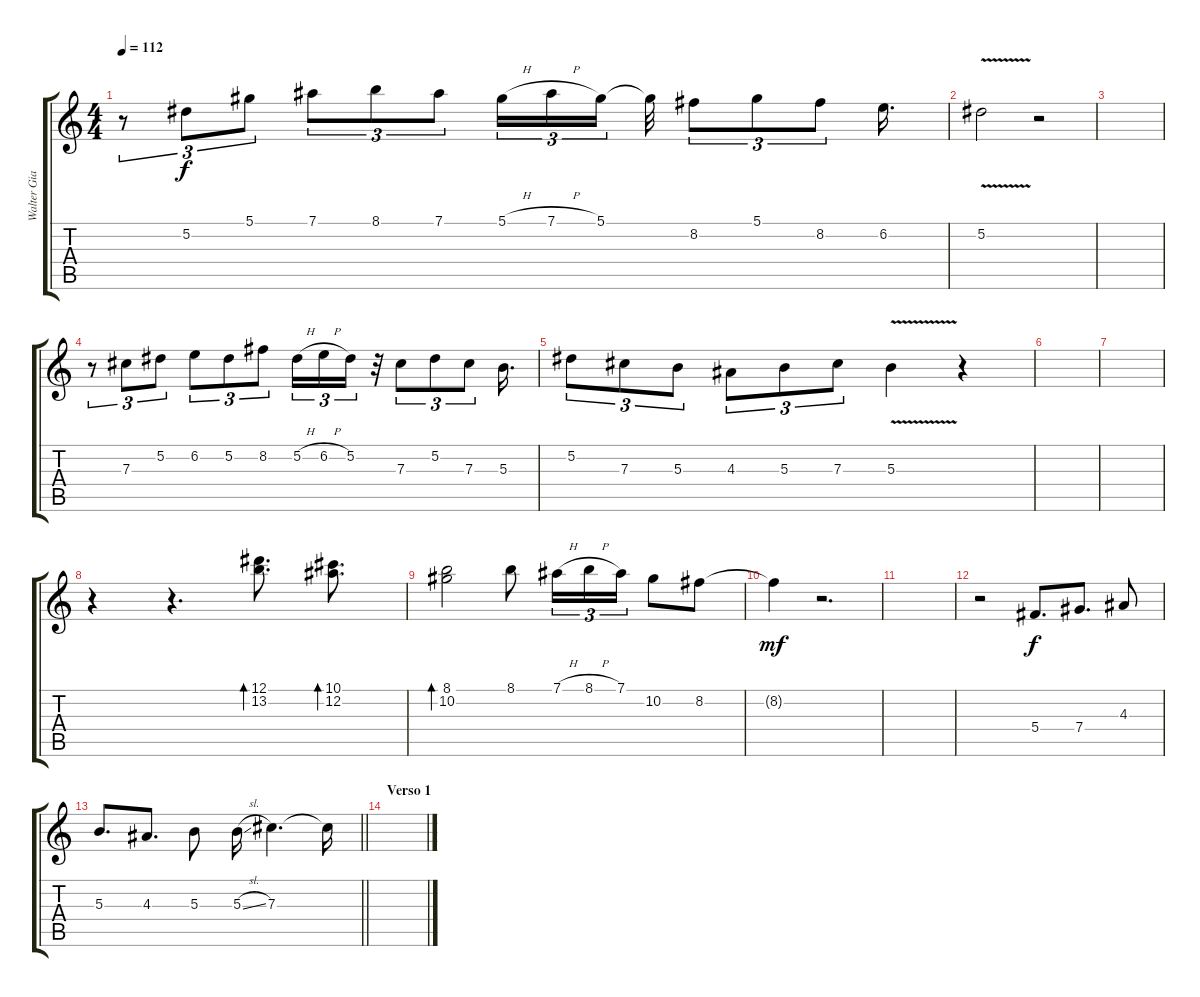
\track ("Walter Giardino" "Walter Gia") {instrument acousticguitarsteel}
\staff {score tabs}
\tuning (Eb4 Bb3 Gb3 Db3 Ab2 Eb2) {hide}
\ts (4 4)
\tempo 112
\clef g2
\ks c
r.8{tu (3 2) dy mf} 5.2.8{tu (3 2) dy f} 5.1.8{tu (3 2)} 7.1.8{tu (3 2)} 8.1.8{tu (3 2)} 7.1.8{tu (3 2)} 5.1{h}.16{tu (3 2)} 7.1{h}.16{tu (3 2)} 5.1.16{tu (3 2) beam splitsecondary} 5.1{t}.32 8.2.8{tu (3 2)} 5.1.8{tu (3 2)} 8.2.8{tu (3 2)} 6.2.16{d} |
5.2{v}.2 r.2 |
|
r.8{tu (3 2)} 7.3.8{tu (3 2)} 5.2.8{tu (3 2)} 6.2.8{tu (3 2)} 5.2.8{tu (3 2)} 8.2.8{tu (3 2)} 5.2{h}.16{tu (3 2)} 6.2{h}.16{tu (3 2)} 5.2.16{tu (3 2)} r.32 7.3.8{tu (3 2)} 5.2.8{tu (3 2)} 7.3.8{tu (3 2)} 5.3.16{d} |
5.2.8{tu (3 2)} 7.3.8{tu (3 2)} 5.3.8{tu (3 2)} 4.3.8{tu (3 2)} 5.3.8{tu (3 2)} 7.3.8{tu (3 2)} 5.3{v}.4 r.4 |
|
|
r.4 r.4{d} (12.1 13.2).8{d bd 240} (10.1 12.2).8{d bd 240} |
(8.1 10.2).2{bd 240} 8.1.8 7.1{h}.16{tu (3 2)} 8.1{h}.16{tu (3 2)} 7.1.16{tu (3 2)} 10.2.8 8.2.8 |
8.2{t}.4{dy mf} r.2{d} |
|
r.2 5.4.8{d dy f} 7.4.8{d} 4.3.8 |
\barLineRight lightlight
5.3.8{d} 4.3.8{d} 5.3.8 5.3{sl}.16 7.3.4{d} 7.3{t}.16 |
\section ("" "Verso 1")
